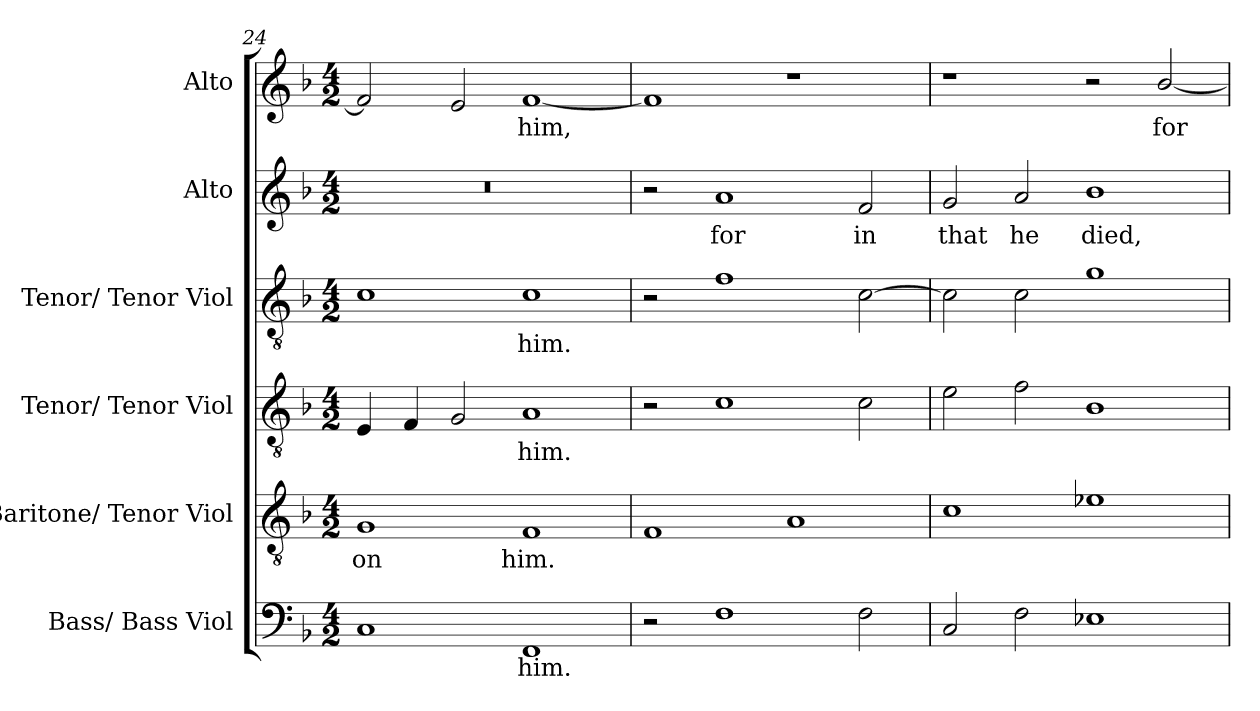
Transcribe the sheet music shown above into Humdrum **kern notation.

**kern	**text	**kern	**text	**kern	**text	**kern	**text	**kern	**text	**kern	**text
*part6	*part6	*part5	*part5	*part4	*part4	*part3	*part3	*part2	*part2	*part1	*part1
*staff6	*staff6	*staff5	*staff5	*staff4	*staff4	*staff3	*staff3	*staff2	*staff2	*staff1	*staff1
*I"Bass/ Bass Viol	*	*I"Baritone/ Tenor Viol	*	*I"Tenor/ Tenor Viol	*	*I"Tenor/ Tenor Viol	*	*I"Alto	*	*I"Alto	*
*I'B.	*	*I'T.	*	*	*	*	*	*	*	*	*
*clefF4	*	*clefGv2	*	*clefGv2	*	*clefGv2	*	*clefG2	*	*clefG2	*
*	*	*ITrd7c12	*	*ITrd7c12	*	*ITrd7c12	*	*	*	*	*
*k[b-]	*	*k[b-]	*	*k[b-]	*	*k[b-]	*	*k[b-]	*	*k[b-]	*
*F:	*	*F:	*	*F:	*	*F:	*	*F:	*	*F:	*
*M4/2	*	*M4/2	*	*M4/2	*	*M4/2	*	*M4/2	*	*M4/2	*
=24	=24	=24	=24	=24	=24	=24	=24	=24	=24	=24	=24
!	!	!	!LO:LY:b:color=#000000	!	!	!	!	!LO:N:vis=1	!	!	!
1Ci	.	1GGi	-on	4EEi/	.	1Ci	.	0r	.	2fi/]	.
.	.	.	.	4FFi/	.	.	.	.	.	.	.
.	.	.	.	2GGi/	.	.	.	.	.	2ei/	.
!	!LO:LY:b:color=#000000	!	!	!	!	!	!	!	!	!	!
!	!	!	!LO:LY:b:color=#000000	!	!	!	!	!	!	!	!
!	!	!	!	!	!LO:LY:b:color=#000000	!	!	!	!	!	!
!	!	!	!	!	!	!	!LO:LY:b:color=#000000	!	!	!	!
!	!	!	!	!	!	!	!	!	!	!	!LO:LY:b:color=#000000
1FFi	him.	1FFi	him.	1AAi	him.	1Ci	him.	.	.	[1fi	him,
!!LO:LB:g=z
=25	=25	=25	=25	=25	=25	=25	=25	=25	=25	=25	=25
2r	.	1FFi	.	2r	.	2r	.	2r	.	1fi]	.
!	!	!	!	!	!	!	!	!	!LO:LY:b:color=#000000	!	!
1Fi	.	.	.	1Ci	.	1Fi	.	1ai	for	.	.
.	.	1AAi	.	.	.	.	.	.	.	1r	.
!	!	!	!	!	!	!	!	!	!LO:LY:b:color=#000000	!	!
2Fi\	.	.	.	2Ci\	.	[2Ci\	.	2fi/	in	.	.
=26	=26	=26	=26	=26	=26	=26	=26	=26	=26	=26	=26
!	!	!	!	!	!	!	!	!	!LO:LY:b:color=#000000	!	!
2Ci/	.	1Ci	.	2Ei\	.	2Ci\]	.	2gi/	that	1r	.
!	!	!	!	!	!	!	!	!	!LO:LY:b:color=#000000	!	!
2Fi\	.	.	.	2Fi\	.	2Ci\	.	2ai/	he	.	.
!	!	!	!	!	!	!	!	!	!LO:LY:b:color=#000000	!	!
1E-Xi	.	1E-Xi	.	1BB-i	.	1Gi	.	1b-i	died,	2r	.
!	!	!	!	!	!	!	!	!	!	!	!LO:LY:b:color=#000000
.	.	.	.	.	.	.	.	.	.	[2b-i/	for
=	=	=	=	=	=	=	=	=	=	=	=
*-	*-	*-	*-	*-	*-	*-	*-	*-	*-	*-	*-
